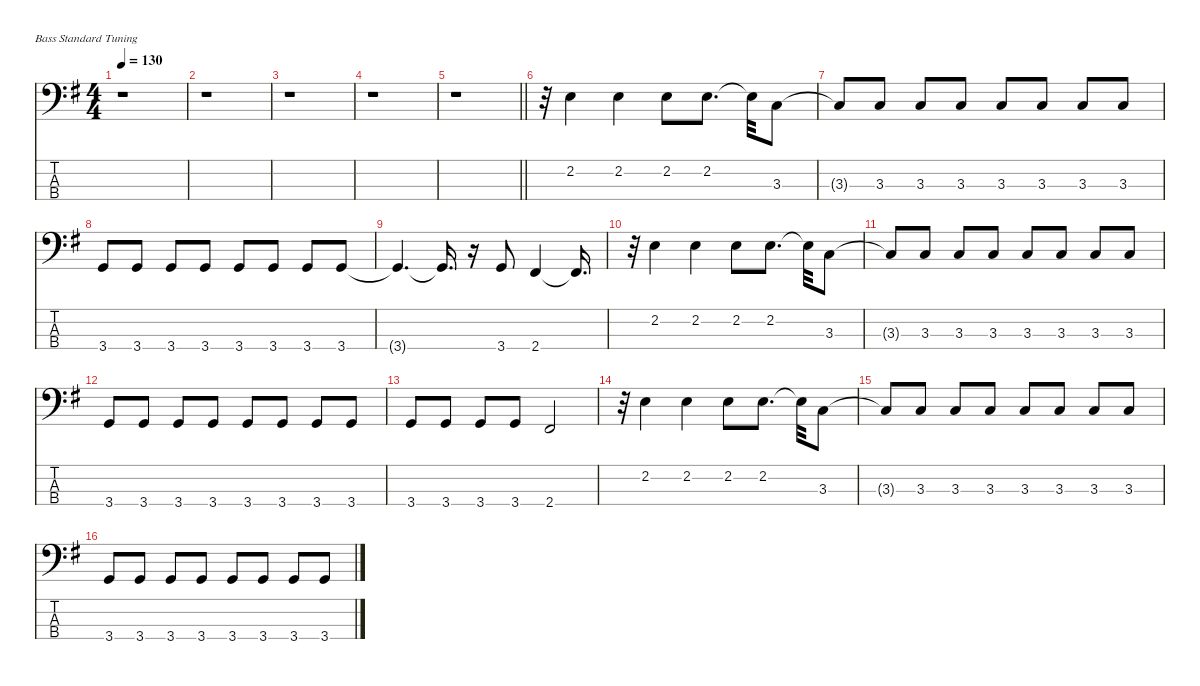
\defaultSystemsLayout 4
\hideDynamics
\bracketExtendMode nobrackets
\singleTrackTrackNamePolicy hidden
\multiTrackTrackNamePolicy hidden
\otherSystemsTrackNameOrientation horizontal
\track ("Basso Acustico" "ac.bs.") {instrument acousticbass}
\staff {score tabs}
\tuning (G2 D2 A1 E1)
\ts (4 4)
\tempo 130
\clef f4
\ks eminor
r.1{dy f beam Down} |
r.1{beam Down} |
r.1{beam Down} |
r.1{beam Down} |
\barLineRight lightlight
r.1{beam Down} |
r.32{beam Down} 2.2{acc forcenatural}.4{beam Down} 2.2{acc forcenatural}.4{beam Down} 2.2{acc forcenatural}.8{beam Down} 2.2{acc forcenatural}.8{d beam Down} 2.2{t acc forcenatural}.32{beam Down} 3.3{acc forcenatural}.8{beam Down} |
3.3{t acc forcenatural}.8{beam Up} 3.3{acc forcenatural}.8{dy mf beam Up} 3.3{acc forcenatural}.8{beam Up} 3.3{acc forcenatural}.8{beam Up} 3.3{acc forcenatural}.8{beam Up} 3.3{acc forcenatural}.8{beam Up} 3.3{acc forcenatural}.8{beam Up} 3.3{acc forcenatural}.8{dy f beam Up} |
3.4{acc forcenatural}.8{beam Up} 3.4{acc forcenatural}.8{beam Up} 3.4{acc forcenatural}.8{beam Up} 3.4{acc forcenatural}.8{beam Up} 3.4{acc forcenatural}.8{beam Up} 3.4{acc forcenatural}.8{beam Up} 3.4{acc forcenatural}.8{beam Up} 3.4{acc forcenatural}.8{beam Up} |
3.4{t acc forcenatural}.4{d beam Up} 3.4{t acc forcenatural}.16{d beam Up} r.16{beam Up} 3.4{acc forcenatural}.8{beam Up} 2.4{acc #}.4{beam Up} 2.4{t acc #}.16{d beam Up} |
r.32{beam Down} 2.2{acc forcenatural}.4{beam Down} 2.2{acc forcenatural}.4{beam Down} 2.2{acc forcenatural}.8{beam Down} 2.2{acc forcenatural}.8{d beam Down} 2.2{t acc forcenatural}.32{beam Down} 3.3{acc forcenatural}.8{beam Down} |
3.3{t acc forcenatural}.8{beam Up} 3.3{acc forcenatural}.8{dy mf beam Up} 3.3{acc forcenatural}.8{beam Up} 3.3{acc forcenatural}.8{beam Up} 3.3{acc forcenatural}.8{beam Up} 3.3{acc forcenatural}.8{beam Up} 3.3{acc forcenatural}.8{beam Up} 3.3{acc forcenatural}.8{dy f beam Up} |
3.4{acc forcenatural}.8{beam Up} 3.4{acc forcenatural}.8{beam Up} 3.4{acc forcenatural}.8{beam Up} 3.4{acc forcenatural}.8{beam Up} 3.4{acc forcenatural}.8{beam Up} 3.4{acc forcenatural}.8{beam Up} 3.4{acc forcenatural}.8{beam Up} 3.4{acc forcenatural}.8{beam Up} |
3.4{acc forcenatural}.8{beam Up} 3.4{acc forcenatural}.8{beam Up} 3.4{acc forcenatural}.8{beam Up} 3.4{acc forcenatural}.8{beam Up} 2.4{acc #}.2{beam Up} |
r.32{beam Down} 2.2{acc forcenatural}.4{beam Down} 2.2{acc forcenatural}.4{beam Down} 2.2{acc forcenatural}.8{beam Down} 2.2{acc forcenatural}.8{d beam Down} 2.2{t acc forcenatural}.32{beam Down} 3.3{acc forcenatural}.8{beam Down} |
3.3{t acc forcenatural}.8{beam Up} 3.3{acc forcenatural}.8{dy mf beam Up} 3.3{acc forcenatural}.8{beam Up} 3.3{acc forcenatural}.8{beam Up} 3.3{acc forcenatural}.8{beam Up} 3.3{acc forcenatural}.8{beam Up} 3.3{acc forcenatural}.8{beam Up} 3.3{acc forcenatural}.8{dy f beam Up} |
3.4{acc forcenatural}.8{beam Up} 3.4{acc forcenatural}.8{beam Up} 3.4{acc forcenatural}.8{beam Up} 3.4{acc forcenatural}.8{beam Up} 3.4{acc forcenatural}.8{beam Up} 3.4{acc forcenatural}.8{beam Up} 3.4{acc forcenatural}.8{beam Up} 3.4{acc forcenatural}.8{beam Up}
